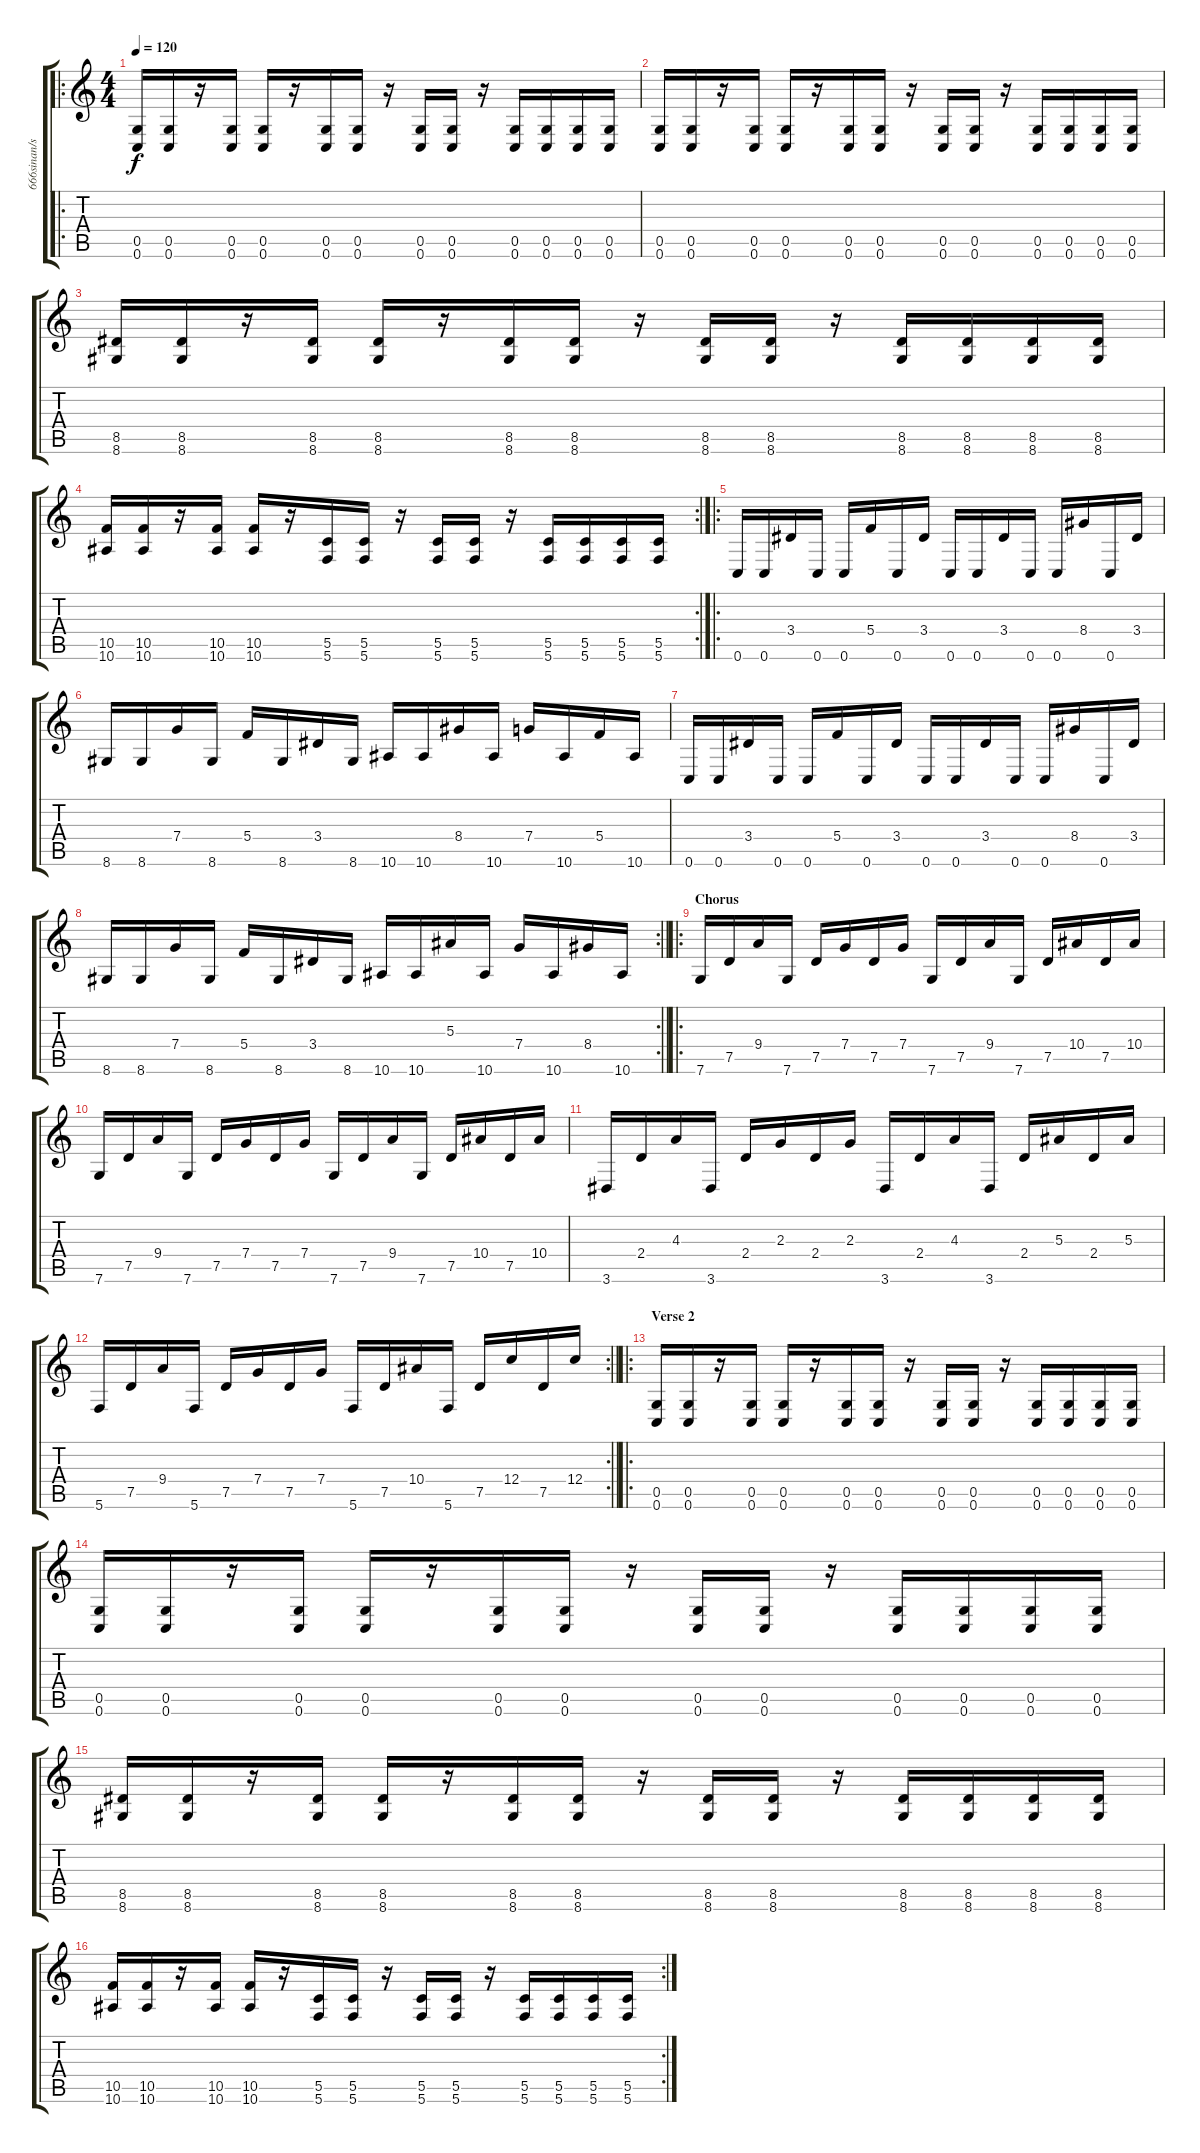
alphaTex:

\track ("666sinan/satan" "666sinan/s") {instrument distortionguitar}
\staff {score tabs}
\tuning (D4 A3 F3 C3 G2 C2) {hide}
\ro
\ts (4 4)
\tempo 120
\clef g2
\ks c
(0.5 0.6).16{dy f volume 16} (0.5 0.6).16 r.16 (0.5 0.6).16 (0.5 0.6).16 r.16 (0.5 0.6).16 (0.5 0.6).16 r.16 (0.5 0.6).16 (0.5 0.6).16 r.16 (0.5 0.6).16 (0.5 0.6).16 (0.5 0.6).16 (0.5 0.6).16 |
(0.5 0.6).16 (0.5 0.6).16 r.16 (0.5 0.6).16 (0.5 0.6).16 r.16 (0.5 0.6).16 (0.5 0.6).16 r.16 (0.5 0.6).16 (0.5 0.6).16 r.16 (0.5 0.6).16 (0.5 0.6).16 (0.5 0.6).16 (0.5 0.6).16 |
(8.5 8.6).16 (8.5 8.6).16 r.16 (8.5 8.6).16 (8.5 8.6).16 r.16 (8.5 8.6).16 (8.5 8.6).16 r.16 (8.5 8.6).16 (8.5 8.6).16 r.16 (8.5 8.6).16 (8.5 8.6).16 (8.5 8.6).16 (8.5 8.6).16 |
\rc 2
(10.5 10.6).16 (10.5 10.6).16 r.16 (10.5 10.6).16 (10.5 10.6).16 r.16 (5.5 5.6).16 (5.5 5.6).16 r.16 (5.5 5.6).16 (5.5 5.6).16 r.16 (5.5 5.6).16 (5.5 5.6).16 (5.5 5.6).16 (5.5 5.6).16 |
\ro
0.6.16 0.6.16 3.4.16 0.6.16 0.6.16 5.4.16 0.6.16 3.4.16 0.6.16 0.6.16 3.4.16 0.6.16 0.6.16 8.4.16 0.6.16 3.4.16 |
8.6.16 8.6.16 7.4.16 8.6.16 5.4.16 8.6.16 3.4.16 8.6.16 10.6.16 10.6.16 8.4.16 10.6.16 7.4.16 10.6.16 5.4.16 10.6.16 |
0.6.16 0.6.16 3.4.16 0.6.16 0.6.16 5.4.16 0.6.16 3.4.16 0.6.16 0.6.16 3.4.16 0.6.16 0.6.16 8.4.16 0.6.16 3.4.16 |
\rc 2
\barLineRight lightlight
8.6.16 8.6.16 7.4.16 8.6.16 5.4.16 8.6.16 3.4.16 8.6.16 10.6.16 10.6.16 5.3.16 10.6.16 7.4.16 10.6.16 8.4.16 10.6.16 |
\ro
\section ("" "Chorus")
7.6.16{balance 0} 7.5.16 9.4.16 7.6.16 7.5.16 7.4.16 7.5.16 7.4.16 7.6.16 7.5.16 9.4.16 7.6.16 7.5.16 10.4.16 7.5.16 10.4.16 |
7.6.16 7.5.16 9.4.16 7.6.16 7.5.16 7.4.16 7.5.16 7.4.16 7.6.16 7.5.16 9.4.16 7.6.16 7.5.16 10.4.16 7.5.16 10.4.16 |
3.6.16 2.4.16 4.3.16 3.6.16 2.4.16 2.3.16 2.4.16 2.3.16 3.6.16 2.4.16 4.3.16 3.6.16 2.4.16 5.3.16 2.4.16 5.3.16 |
\rc 2
\barLineRight lightlight
5.6.16 7.5.16 9.4.16 5.6.16 7.5.16 7.4.16 7.5.16 7.4.16 5.6.16 7.5.16 10.4.16 5.6.16 7.5.16 12.4.16 7.5.16 12.4.16 |
\ro
\section ("" "Verse 2 ")
(0.5 0.6).16{volume 16} (0.5 0.6).16 r.16 (0.5 0.6).16 (0.5 0.6).16 r.16 (0.5 0.6).16 (0.5 0.6).16 r.16 (0.5 0.6).16 (0.5 0.6).16 r.16 (0.5 0.6).16 (0.5 0.6).16 (0.5 0.6).16 (0.5 0.6).16 |
(0.5 0.6).16 (0.5 0.6).16 r.16 (0.5 0.6).16 (0.5 0.6).16 r.16 (0.5 0.6).16 (0.5 0.6).16 r.16 (0.5 0.6).16 (0.5 0.6).16 r.16 (0.5 0.6).16 (0.5 0.6).16 (0.5 0.6).16 (0.5 0.6).16 |
(8.5 8.6).16 (8.5 8.6).16 r.16 (8.5 8.6).16 (8.5 8.6).16 r.16 (8.5 8.6).16 (8.5 8.6).16 r.16 (8.5 8.6).16 (8.5 8.6).16 r.16 (8.5 8.6).16 (8.5 8.6).16 (8.5 8.6).16 (8.5 8.6).16 |
\rc 2
(10.5 10.6).16 (10.5 10.6).16 r.16 (10.5 10.6).16 (10.5 10.6).16 r.16 (5.5 5.6).16 (5.5 5.6).16 r.16 (5.5 5.6).16 (5.5 5.6).16 r.16 (5.5 5.6).16 (5.5 5.6).16 (5.5 5.6).16 (5.5 5.6).16
